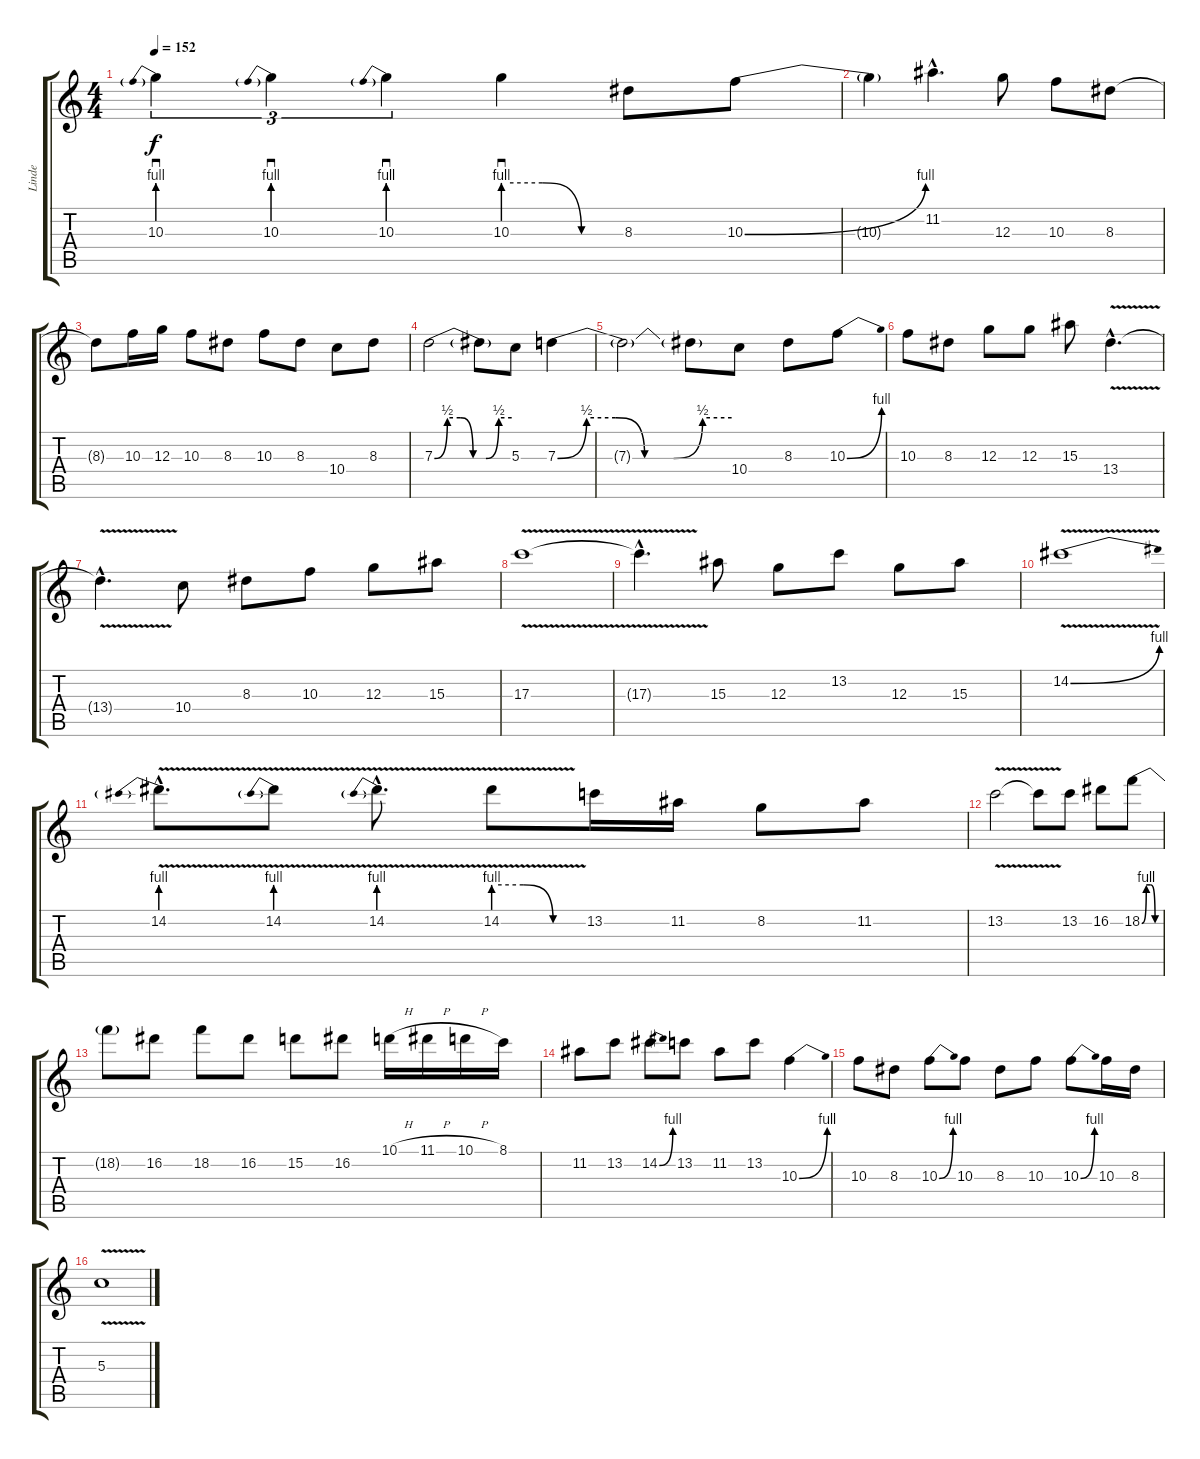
\track ("Linde" "Linde") {instrument overdrivenguitar}
\staff {score tabs}
\tuning (E4 B3 G3 D3 A2 E2) {hide}
\ts (4 4)
\tempo 152
\clef g2
\ks c
10.3{be (prebend 0 4 60 4)}.4{sd tu (3 2) dy f} 10.3{be (prebend 0 4 60 4)}.4{sd tu (3 2)} 10.3{be (prebend 0 4 60 4)}.4{sd tu (3 2)} 10.3{be (custom 0 4 20 4 40 0 60 0)}.4{sd} 8.3.8 10.3{be (bend 0 0 60 4)}.8 |
10.3{t}.4 11.2{hac}.4{d} 12.3.8 10.3.8 8.3.8 |
8.3{t}.8 10.3.16 12.3.16 10.3.8 8.3.8 10.3.8 8.3.8 10.4.8 8.3.8 |
7.3{be (custom 0 0 10 2 20 2 30 0 40 0 50 2 60 2)}.2 7.3{t}.8 5.3.8 7.3{be (custom 0 0 10 2 20 2 30 0 40 0 50 2 60 2)}.4 |
7.3{t}.2 7.3{t}.8 10.4.8 8.3.8 10.3{be (bend 0 0 60 4)}.8 |
10.3.8 8.3.8 12.3.8 12.3.8 15.3.8 13.4{v hac}.4{d} |
13.4{hac t}.4{d} 10.4.8 8.3.8 10.3.8 12.3.8 15.3.8 |
17.3{v}.1 |
17.3{hac t}.4{d} 15.3.8 12.3.8 13.2.8 12.3.8 15.3.8 |
14.2{be (bend 0 0 60 4) v}.1 |
14.2{be (prebend 0 4 60 4) v hac}.8{d} 14.2{be (prebend 0 4 60 4) v}.8 14.2{be (prebend 0 4 60 4) v hac}.8{d} 14.2{be (custom 0 4 20 4 40 0 60 0) v}.8 13.2.16 11.2.16 8.2.8 11.2.8 |
13.2{v}.2 13.2{t}.8 13.2.8 16.2.8 18.2{be (custom 0 0 15 4 30 4 45 0 60 0)}.8 |
18.2{t}.8 16.2.8 18.2.8 16.2.8 15.2.8 16.2.8 10.1{h}.16 11.1{h}.16 10.1{h}.16 8.1.16 |
11.2.8 13.2.8 14.2{be (bend 0 0 60 4)}.8 13.2.8 11.2.8 13.2.8 10.3{be (bend 0 0 60 4)}.4 |
10.3.8 8.3.8 10.3{be (bend 0 0 60 4)}.8 10.3.8 8.3.8 10.3.8 10.3{be (bend 0 0 60 4)}.8 10.3.16 8.3.16 |
5.3{v}.1
